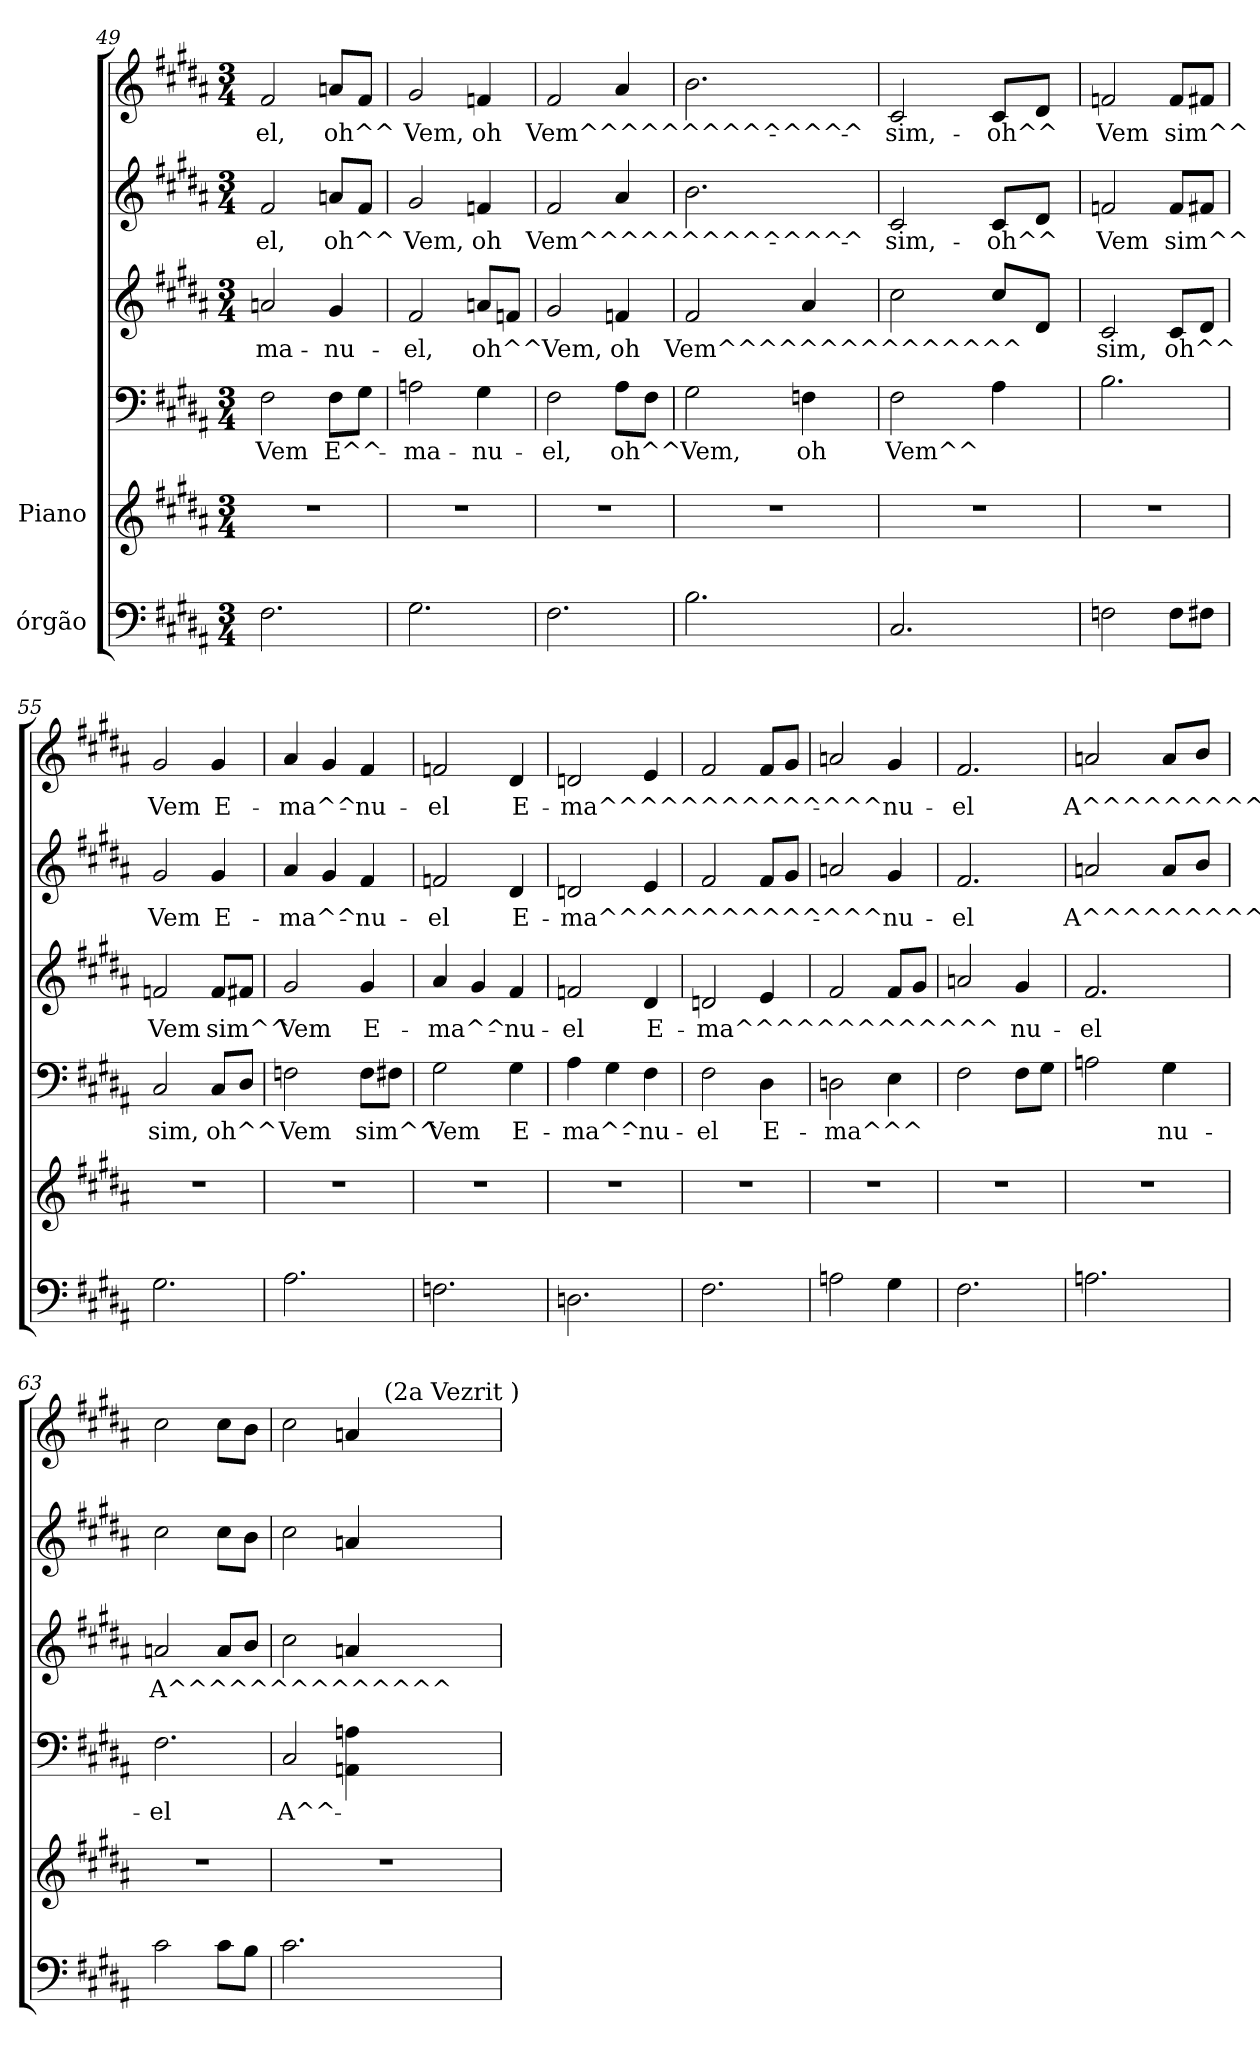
**kern	**kern	**kern	**text	**kern	**text	**kern	**text	**kern	**text
*part6	*part5	*part4	*part4	*part3	*part3	*part2	*part2	*part1	*part1
*staff6	*staff5	*staff4	*staff4	*staff3	*staff3	*staff2	*staff2	*staff1	*staff1
*I"órgão	*I"Piano	*	*	*	*	*	*	*	*
*clefF4	*clefG2	*clefF4	*	*clefG2	*	*clefG2	*	*clefG2	*
*k[f#c#g#d#a#]	*k[f#c#g#d#a#]	*k[f#c#g#d#a#]	*	*k[f#c#g#d#a#]	*	*k[f#c#g#d#a#]	*	*k[f#c#g#d#a#]	*
*B:	*B:	*B:	*	*B:	*	*B:	*	*B:	*
*M3/4	*M3/4	*M3/4	*	*M3/4	*	*M3/4	*	*M3/4	*
=49	=49	=49	=49	=49	=49	=49	=49	=49	=49
!	!LO:N:vis=1	!	!LO:LY:b	!	!LO:LY:b	!	!LO:LY:a	!	!LO:LY:b
2.F#\	2.r	2F#\	Vem	2an/	-ma-	2f#/	-el,	2f#/	-el,
!	!	!	!LO:LY:b	!	!LO:LY:b	!	!LO:LY:a	!	!LO:LY:b
.	.	8F#\L	E^^-	4g#/	-nu-	8an/L	oh^^	8an/L	oh^^
.	.	8G#\J	.	.	.	8f#/J	.	8f#/J	.
=50	=50	=50	=50	=50	=50	=50	=50	=50	=50
!	!LO:N:vis=1	!	!LO:LY:b	!	!LO:LY:b	!	!LO:LY:a	!	!LO:LY:b
2.G#\	2.r	2An\	-ma-	2f#/	-el,	2g#/	Vem,	2g#/	Vem,
!	!	!	!LO:LY:b	!	!LO:LY:b	!	!LO:LY:a	!	!LO:LY:b
.	.	4G#\	-nu-	8an/L	oh^^	4fn/	oh	4fn/	oh
.	.	.	.	8fn/J	.	.	.	.	.
=51	=51	=51	=51	=51	=51	=51	=51	=51	=51
!	!LO:N:vis=1	!	!LO:LY:b	!	!LO:LY:b	!	!LO:LY:a	!	!LO:LY:b
2.F#\	2.r	2F#\	-el,	2g#/	Vem,	2f#/	Vem^^^^^^^^^^^^^^-	2f#/	Vem^^^^^^^^^^^^^^-
!	!	!	!LO:LY:b	!	!LO:LY:b	!	!	!	!
.	.	8A#\L	oh^^	4fn/	oh	4a#/	.	4a#/	.
.	.	8F#\J	.	.	.	.	.	.	.
=52	=52	=52	=52	=52	=52	=52	=52	=52	=52
!	!LO:N:vis=1	!	!LO:LY:b	!	!LO:LY:b	!	!	!	!
2.B\	2.r	2G#\	Vem,	2f#/	Vem^^^^^^^^^^^^^^^	2.b\	.	2.b\	.
!	!	!	!LO:LY:b	!	!	!	!	!	!
.	.	4Fn\	oh	4a#/	.	.	.	.	.
=53	=53	=53	=53	=53	=53	=53	=53	=53	=53
!	!LO:N:vis=1	!	!LO:LY:b	!	!	!	!LO:LY:a	!	!LO:LY:b
2.C#/	2.r	2F#\	Vem^^	2cc#\	.	2c#/	-sim,-	2c#/	-sim,-
!	!	!	!	!	!	!	!LO:LY:a	!	!LO:LY:b
.	.	4A#\	.	8cc#/L	.	8c#/L	-oh^^	8c#/L	-oh^^
.	.	.	.	8d#/J	.	8d#/J	.	8d#/J	.
!!LO:PB:g=z
=54	=54	=54	=54	=54	=54	=54	=54	=54	=54
!	!LO:N:vis=1	!	!	!	!LO:LY:b	!	!LO:LY:a	!	!LO:LY:b
2Fn\	2.r	2.B\	.	2c#/	sim,	2fn/	Vem	2fn/	Vem
!	!	!	!	!	!LO:LY:b	!	!LO:LY:a	!	!LO:LY:b
8F\L	.	.	.	8c#/L	oh^^	8f/L	sim^^	8f/L	sim^^
8F#X\J	.	.	.	8d#/J	.	8f#X/J	.	8f#X/J	.
=55	=55	=55	=55	=55	=55	=55	=55	=55	=55
!	!LO:N:vis=1	!	!LO:LY:b	!	!LO:LY:b	!	!LO:LY:a	!	!LO:LY:b
2.G#\	2.r	2C#/	sim,	2fn/	Vem	2g#/	Vem	2g#/	Vem
!	!	!	!LO:LY:b	!	!LO:LY:b	!	!LO:LY:a:rj	!	!LO:LY:b:rj
.	.	8C#/L	oh^^	8f/L	sim^^	4g#/	E-	4g#/	E-
.	.	8D#/J	.	8f#X/J	.	.	.	.	.
=56	=56	=56	=56	=56	=56	=56	=56	=56	=56
!	!LO:N:vis=1	!	!LO:LY:b	!	!LO:LY:b	!	!LO:LY:a	!	!LO:LY:b
2.A#\	2.r	2Fn\	Vem	2g#/	Vem	4a#/	-ma^^-	4a#/	-ma^^-
.	.	.	.	.	.	4g#/	.	4g#/	.
!	!	!	!LO:LY:b	!	!LO:LY:b:rj	!	!LO:LY:a	!	!LO:LY:b
.	.	8F\L	sim^^	4g#/	E-	4f#/	-nu-	4f#/	-nu-
.	.	8F#X\J	.	.	.	.	.	.	.
=57	=57	=57	=57	=57	=57	=57	=57	=57	=57
!	!LO:N:vis=1	!	!LO:LY:b	!	!LO:LY:b	!	!LO:LY:a	!	!LO:LY:b
2.Fn\	2.r	2G#\	Vem	4a#/	-ma^^-	2fn/	-el	2fn/	-el
.	.	.	.	4g#/	.	.	.	.	.
!	!	!	!LO:LY:b:rj	!	!LO:LY:b	!	!LO:LY:a:rj	!	!LO:LY:b:rj
.	.	4G#\	E-	4f#/	-nu-	4d#/	E-	4d#/	E-
=58	=58	=58	=58	=58	=58	=58	=58	=58	=58
!	!LO:N:vis=1	!	!LO:LY:b	!	!LO:LY:b	!	!LO:LY:a	!	!LO:LY:b
2.Dn\	2.r	4A#\	-ma^^-	2fn/	-el	2dn/	-ma^^^^^^^^^^^^^^-	2dn/	-ma^^^^^^^^^^^^^^-
.	.	4G#\	.	.	.	.	.	.	.
!	!	!	!LO:LY:b	!	!LO:LY:b:rj	!	!	!	!
.	.	4F#\	-nu-	4d#/	E-	4e/	.	4e/	.
=59	=59	=59	=59	=59	=59	=59	=59	=59	=59
!	!LO:N:vis=1	!	!LO:LY:b:rj	!	!LO:LY:b	!	!	!	!
2.F#\	2.r	2F#\	-el	2dn/	-ma^^^^^^^^^^^^^	2f#/	.	2f#/	.
!	!	!	!LO:LY:b:rj	!	!	!	!	!	!
.	.	4D#\	E-	4e/	.	8f#/L	.	8f#/L	.
.	.	.	.	.	.	8g#/J	.	8g#/J	.
=60	=60	=60	=60	=60	=60	=60	=60	=60	=60
!	!LO:N:vis=1	!	!LO:LY:b	!	!	!	!	!	!
2An\	2.r	2Dn\	-ma^^^	2f#/	.	2an/	.	2an/	.
!	!	!	!	!	!	!	!LO:LY:a	!	!LO:LY:b
4G#\	.	4E\	.	8f#/L	.	4g#/	-nu-	4g#/	-nu-
.	.	.	.	8g#/J	.	.	.	.	.
!!LO:PB:g=z
=61	=61	=61	=61	=61	=61	=61	=61	=61	=61
!	!LO:N:vis=1	!	!	!	!	!	!LO:LY:a:rj	!	!LO:LY:b:rj
2.F#\	2.r	2F#\	.	2an/	.	2.f#/	-el	2.f#/	-el
!	!	!	!	!	!LO:LY:b	!	!	!	!
.	.	8F#\L	.	4g#/	nu-	.	.	.	.
.	.	8G#\J	.	.	.	.	.	.	.
=62	=62	=62	=62	=62	=62	=62	=62	=62	=62
!	!LO:N:vis=1	!	!	!	!LO:LY:b:rj	!	!LO:LY:a	!	!LO:LY:b
2.An\	2.r	2An\	.	2.f#/	-el	2an/	A^^^^^^^^^^^^^^	2an/	A^^^^^^^^^^^^^^
!	!	!	!LO:LY:b	!	!	!	!	!	!
.	.	4G#\	nu-	.	.	8a/L	.	8a/L	.
.	.	.	.	.	.	8b/J	.	8b/J	.
=63	=63	=63	=63	=63	=63	=63	=63	=63	=63
!	!LO:N:vis=1	!	!LO:LY:b:rj	!	!LO:LY:b	!	!	!	!
2c#\	2.r	2.F#\	-el	2an/	A^^^^^^^^^^^^^^	2cc#\	.	2cc#\	.
8c#\L	.	.	.	8a/L	.	8cc#\L	.	8cc#\L	.
8B\J	.	.	.	8b/J	.	8b\J	.	8b\J	.
=64	=64	=64	=64	=64	=64	=64	=64	=64	=64
!	!LO:N:vis=1	!	!LO:LY:b	!	!	!	!	!	!
*	*	*	*	*	*	*	*	*^	*
2.c#\	2.r	2C#/	A^^-	2cc#\	.	2cc#\	.	2cc#\	2ryy	.
.	.	4AAn\ 4An\	.	4an/	.	4an/	.	4an/	8ryy	.
.	.	.	.	.	.	.	.	.	32ryy	.
!	!	!	!	!	!	!	!	!	!LO:TX:a:t=(2a Vezrit )	!
.	.	.	.	.	.	.	.	.	16.ryy	.
*	*	*	*	*	*	*	*	*v	*v	*
=	=	=	=	=	=	=	=	=	=
*-	*-	*-	*-	*-	*-	*-	*-	*-	*-
